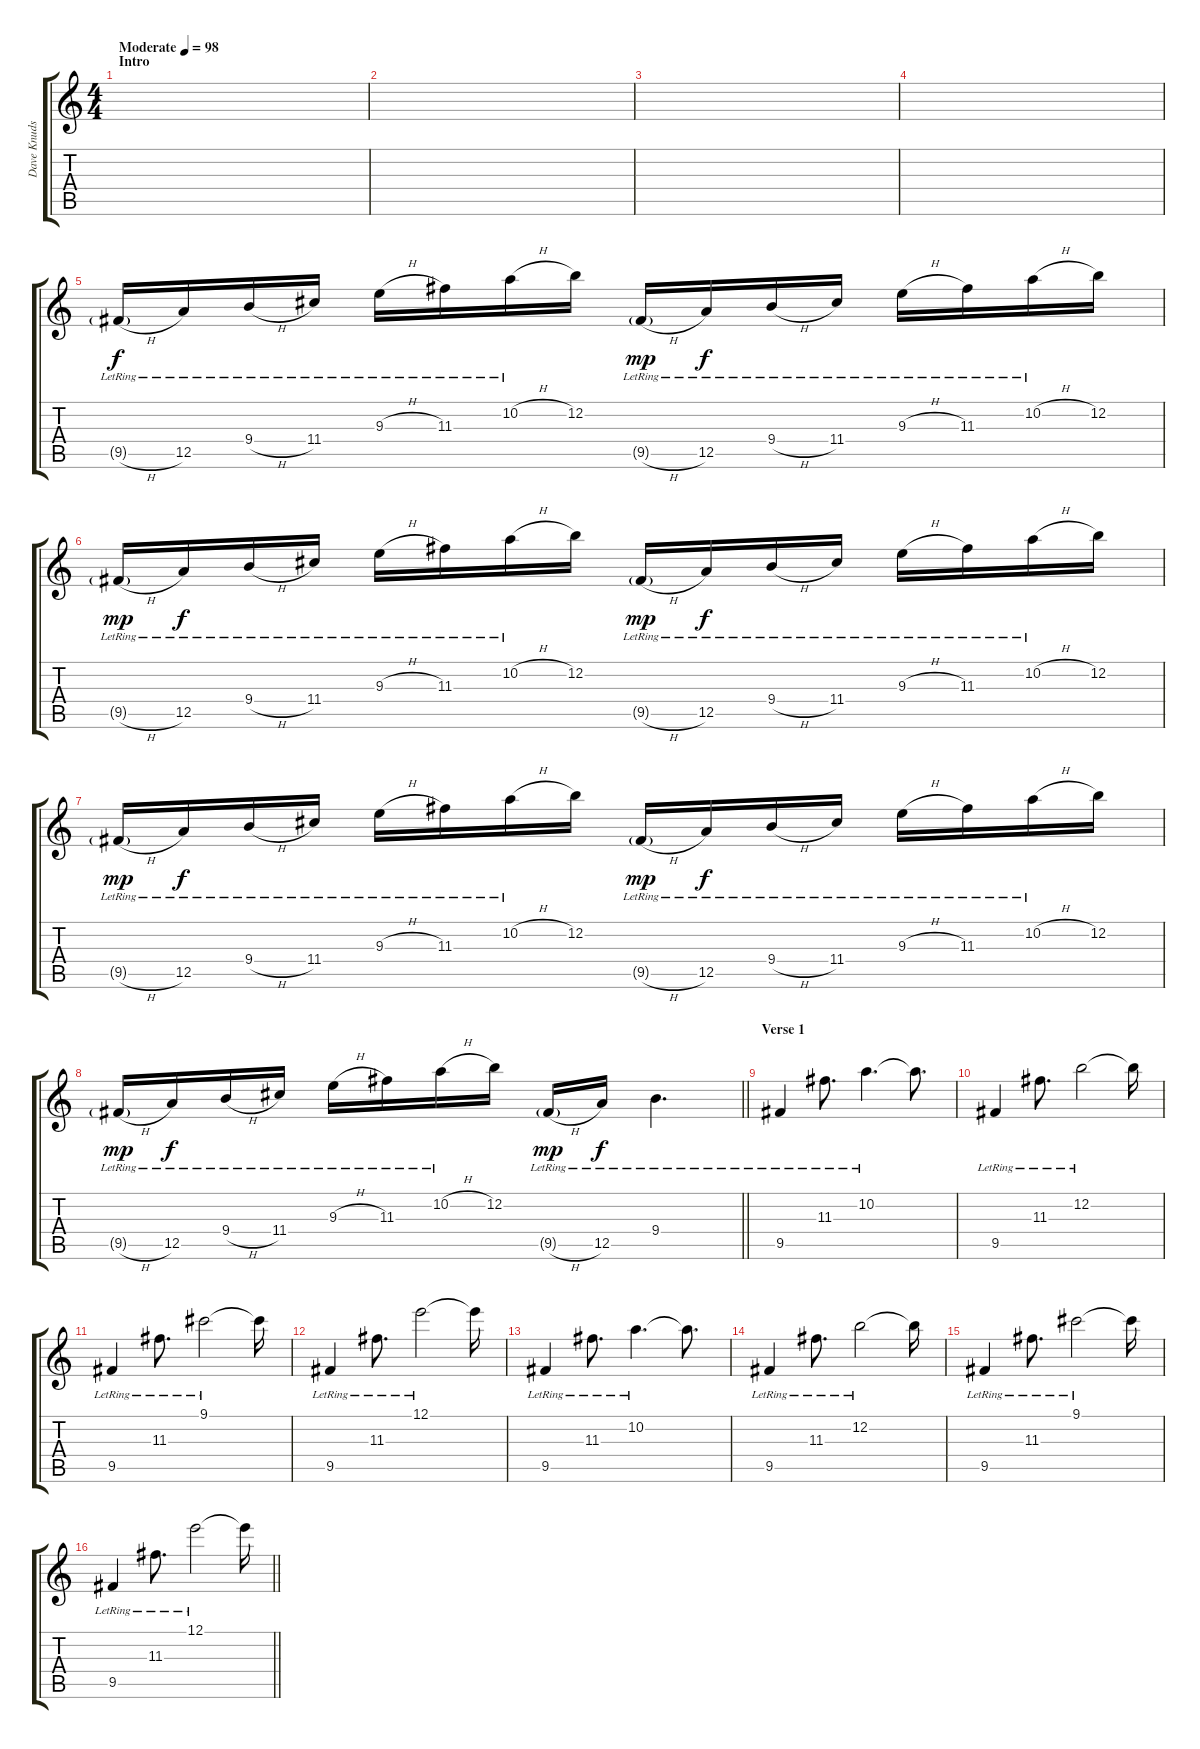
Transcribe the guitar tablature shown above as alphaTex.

\track ("Dave Knudson" "Dave Knuds") {instrument electricguitarclean}
\staff {score tabs}
\tuning (E4 B3 G3 D3 A2 D2) {hide}
\ts (4 4)
\section ("" "Intro")
\tempo (98 "Moderate")
\clef g2
\ks c
|
|
|
|
9.5{h g lr}.16{instrument electricguitarclean} 12.5{lr}.16{dy f} 9.4{h lr}.16 11.4{lr}.16 9.3{h lr}.16 11.3{lr}.16 10.2{h lr}.16 12.2.16 9.5{h g lr}.16{dy mp} 12.5{lr}.16{dy f} 9.4{h lr}.16 11.4{lr}.16 9.3{h lr}.16 11.3{lr}.16 10.2{h lr}.16 12.2.16 |
9.5{h g lr}.16{dy mp} 12.5{lr}.16{dy f} 9.4{h lr}.16 11.4{lr}.16 9.3{h lr}.16 11.3{lr}.16 10.2{h lr}.16 12.2.16 9.5{h g lr}.16{dy mp} 12.5{lr}.16{dy f} 9.4{h lr}.16 11.4{lr}.16 9.3{h lr}.16 11.3{lr}.16 10.2{h lr}.16 12.2.16 |
9.5{h g lr}.16{dy mp} 12.5{lr}.16{dy f} 9.4{h lr}.16 11.4{lr}.16 9.3{h lr}.16 11.3{lr}.16 10.2{h lr}.16 12.2.16 9.5{h g lr}.16{dy mp} 12.5{lr}.16{dy f} 9.4{h lr}.16 11.4{lr}.16 9.3{h lr}.16 11.3{lr}.16 10.2{h lr}.16 12.2.16 |
\barLineRight lightlight
9.5{h g lr}.16{dy mp} 12.5{lr}.16{dy f} 9.4{h lr}.16 11.4{lr}.16 9.3{h lr}.16 11.3{lr}.16 10.2{h lr}.16 12.2.16 9.5{h g lr}.16{dy mp} 12.5{lr}.16{dy f} 9.4{lr}.4{d} |
\section ("" "Verse 1")
9.5{lr}.4{instrument electricguitarclean} 11.3{lr}.8{d} 10.2{lr}.4{d} 10.2{t}.8{d} |
9.5{lr}.4 11.3{lr}.8{d} 12.2{lr}.2 12.2{t}.16 |
9.5{lr}.4 11.3{lr}.8{d} 9.1{lr}.2 9.1{t}.16 |
9.5{lr}.4 11.3{lr}.8{d} 12.1{lr}.2 12.1{t}.16 |
9.5{lr}.4 11.3{lr}.8{d} 10.2{lr}.4{d} 10.2{t}.8{d} |
9.5{lr}.4 11.3{lr}.8{d} 12.2{lr}.2 12.2{t}.16 |
9.5{lr}.4 11.3{lr}.8{d} 9.1{lr}.2 9.1{t}.16 |
\barLineRight lightlight
9.5{lr}.4 11.3{lr}.8{d} 12.1{lr}.2 12.1{t}.16
